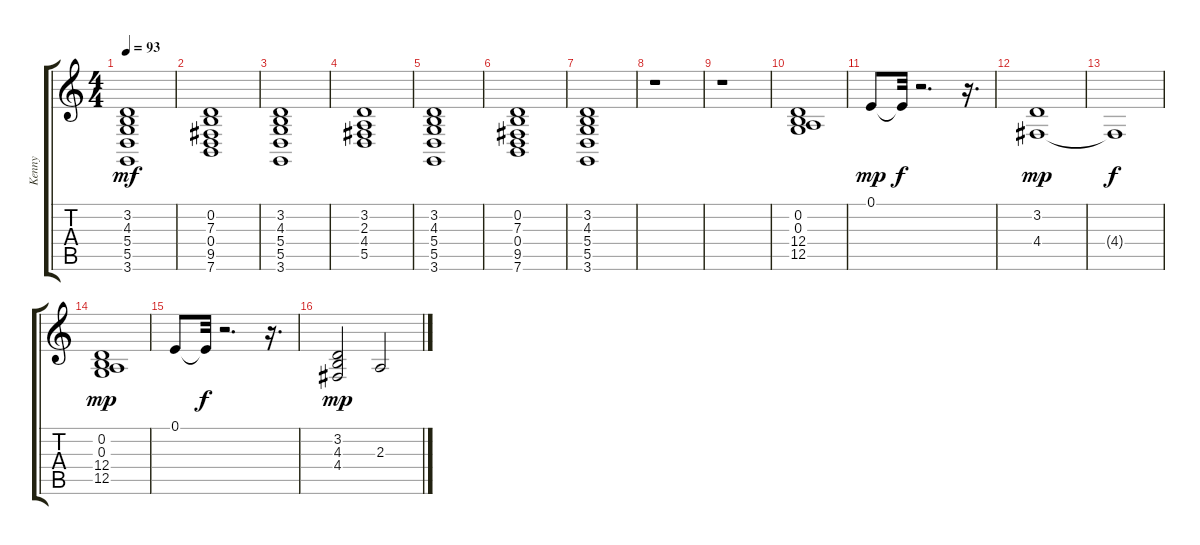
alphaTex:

\track ("Kenny" "Kenny") {instrument pad2warm}
\staff {score tabs}
\tuning (E4 B3 G3 D3 A2 E2) {hide}
\ts (4 4)
\tempo 93
\clef g2
\ks c
(3.2 4.3 5.4 5.5 3.6).1{dy mf} |
(0.2 7.3 0.4 9.5 7.6).1 |
(3.2 4.3 5.4 5.5 3.6).1 |
(3.2 2.3 4.4 5.5).1 |
(3.2 4.3 5.4 5.5 3.6).1 |
(0.2 7.3 0.4 9.5 7.6).1 |
(3.2 4.3 5.4 5.5 3.6).1 |
r.1 |
r.1 |
(0.2 0.3 12.4 12.5).1 |
0.1.8{dy mp} 0.1{t}.32{dy f} r.2{d} r.16{d} |
(3.2 4.4).1{dy mp} |
4.4{t}.1{dy f} |
(0.2 0.3 12.4 12.5).1{dy mp} |
0.1.8 0.1{t}.32{dy f} r.2{d} r.16{d} |
(3.2 4.3 4.4).2{dy mp} 2.3.2
